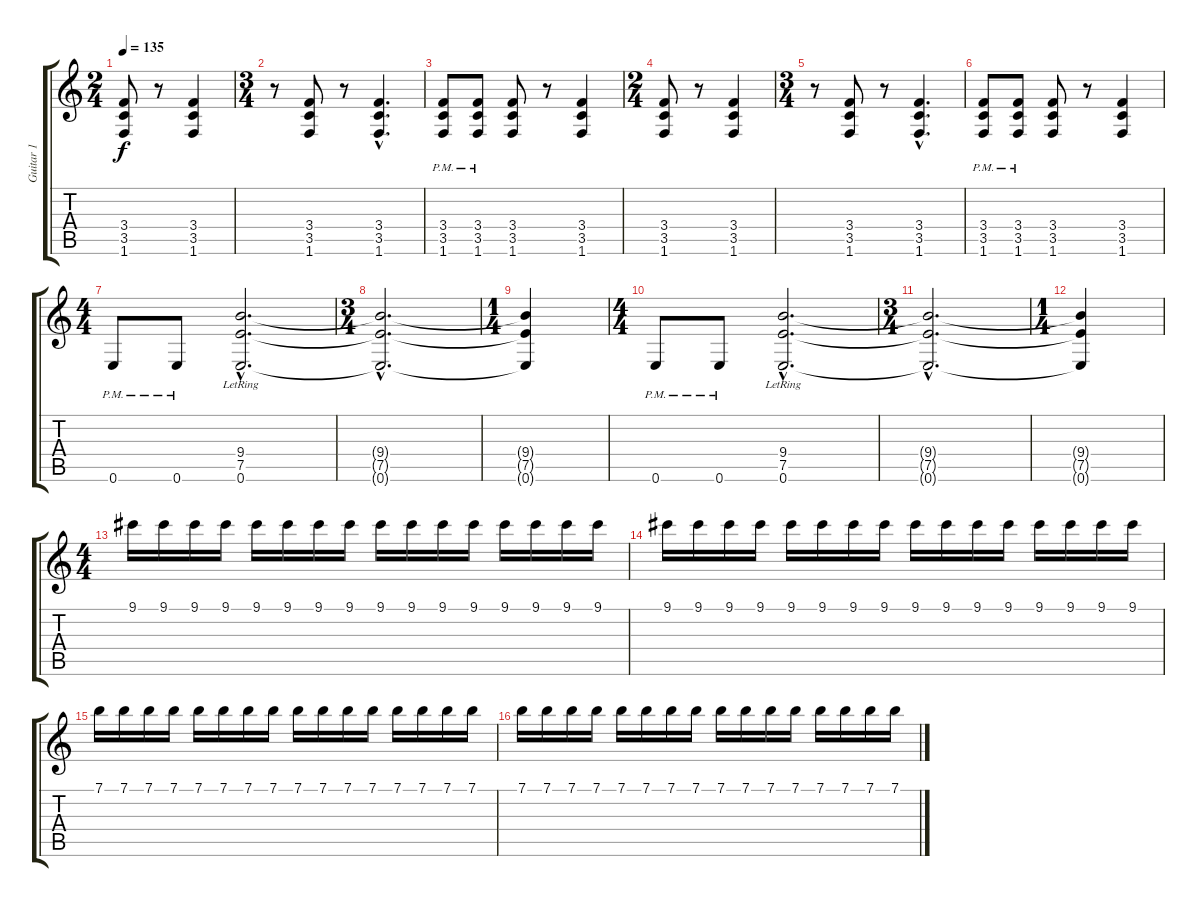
\track ("Guitar 1" "Guitar 1") {instrument distortionguitar}
\staff {score tabs}
\tuning (E4 B3 G3 D3 A2 E2) {hide}
\ts (2 4)
\tempo 135
\clef g2
\ks c
(3.4 3.5 1.6).8{dy f} r.8 (3.4 3.5 1.6).4 |
\ts (3 4)
r.8 (3.4 3.5 1.6).8 r.8 (3.4{hac} 3.5{hac} 1.6{hac}).4{d} |
(3.4{pm} 3.5{pm} 1.6{pm}).8 (3.4{pm} 3.5{pm} 1.6{pm}).8 (3.4 3.5 1.6).8 r.8 (3.4 3.5 1.6).4 |
\ts (2 4)
(3.4 3.5 1.6).8 r.8 (3.4 3.5 1.6).4 |
\ts (3 4)
r.8 (3.4 3.5 1.6).8 r.8 (3.4{hac} 3.5{hac} 1.6{hac}).4{d} |
(3.4{pm} 3.5{pm} 1.6{pm}).8 (3.4{pm} 3.5{pm} 1.6{pm}).8 (3.4 3.5 1.6).8 r.8 (3.4 3.5 1.6).4 |
\ts (4 4)
0.6{pm}.8 0.6{pm}.8 (9.4{hac lr} 7.5{hac lr} 0.6{hac lr}).2{d} |
\ts (3 4)
(9.4{hac t} 7.5{hac t} 0.6{hac t}).2{d} |
\ts (1 4)
(9.4{t} 7.5{t} 0.6{t}).4 |
\ts (4 4)
0.6{pm}.8 0.6{pm}.8 (9.4{hac lr} 7.5{hac lr} 0.6{hac lr}).2{d} |
\ts (3 4)
(9.4{hac t} 7.5{hac t} 0.6{hac t}).2{d} |
\ts (1 4)
(9.4{t} 7.5{t} 0.6{t}).4 |
\ts (4 4)
9.1.16{volume 10} 9.1.16 9.1.16 9.1.16 9.1.16 9.1.16 9.1.16 9.1.16 9.1.16 9.1.16 9.1.16 9.1.16 9.1.16 9.1.16 9.1.16 9.1.16 |
9.1.16 9.1.16 9.1.16 9.1.16 9.1.16 9.1.16 9.1.16 9.1.16 9.1.16 9.1.16 9.1.16 9.1.16 9.1.16 9.1.16 9.1.16 9.1.16 |
7.1.16 7.1.16 7.1.16 7.1.16 7.1.16 7.1.16 7.1.16 7.1.16 7.1.16 7.1.16 7.1.16 7.1.16 7.1.16 7.1.16 7.1.16 7.1.16 |
7.1.16 7.1.16 7.1.16 7.1.16 7.1.16 7.1.16 7.1.16 7.1.16 7.1.16 7.1.16 7.1.16 7.1.16 7.1.16 7.1.16 7.1.16 7.1.16
